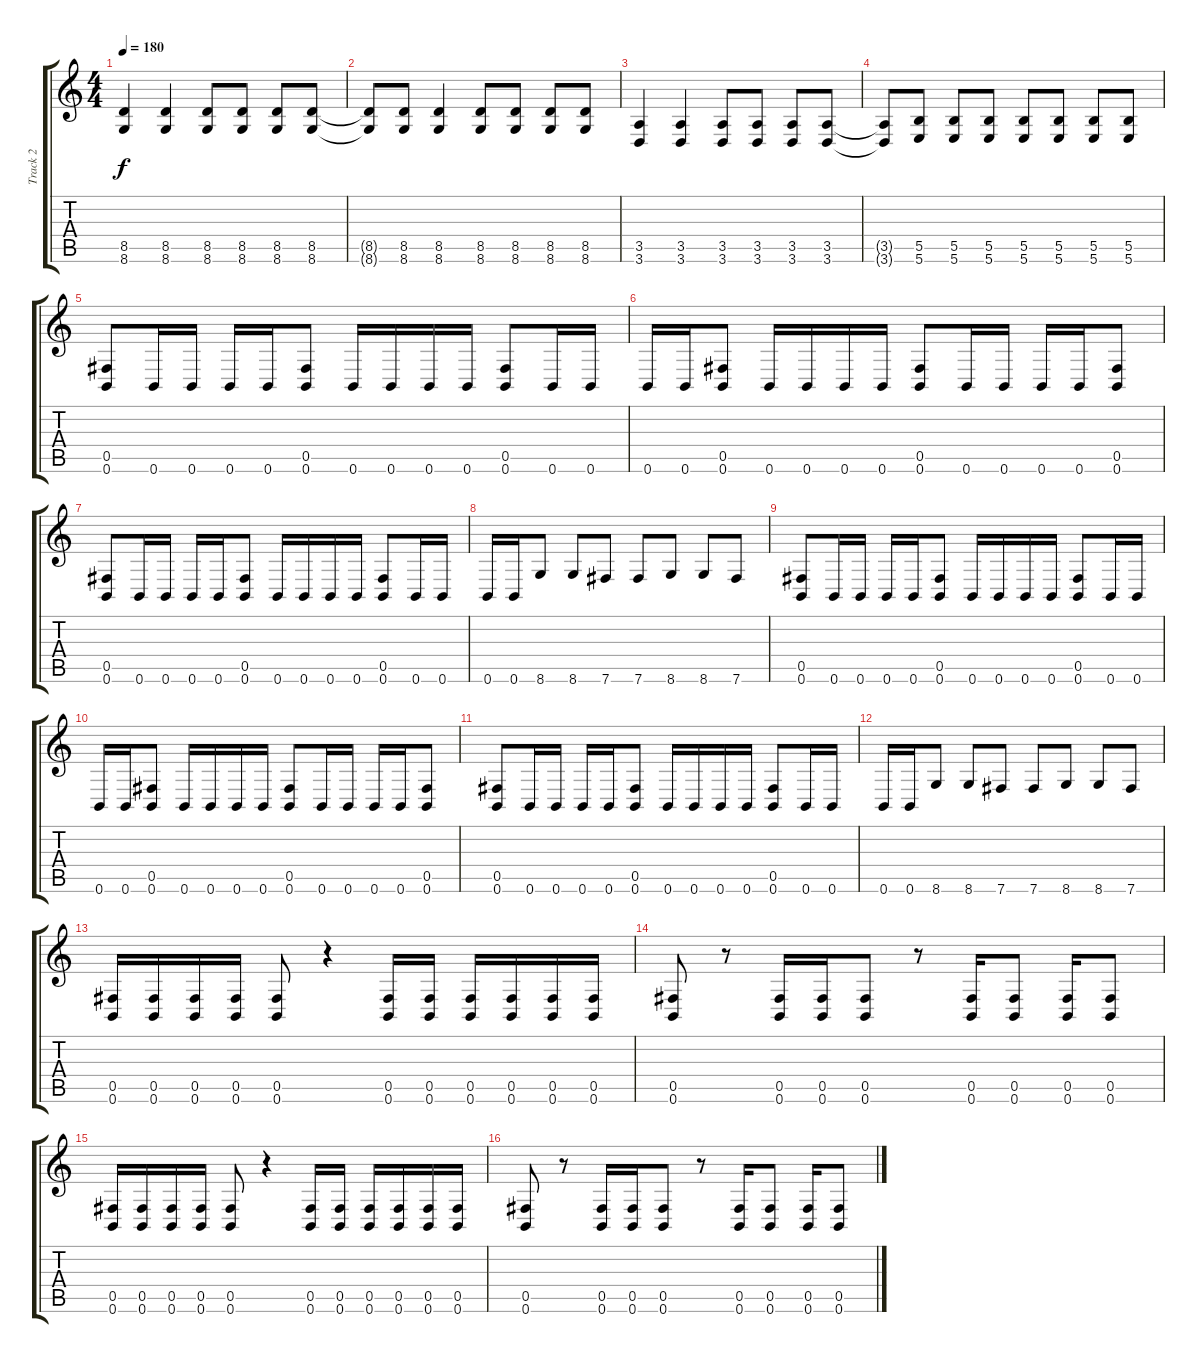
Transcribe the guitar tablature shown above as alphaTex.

\track ("Track 2" "Track 2") {instrument distortionguitar}
\staff {score tabs}
\tuning (Db4 Ab3 E3 B2 Gb2 B1) {hide}
\ts (4 4)
\tempo 180
\clef g2
\ks c
(8.5 8.6).4{dy f} (8.5 8.6).4 (8.5 8.6).8 (8.5 8.6).8 (8.5 8.6).8 (8.5 8.6).8 |
(8.5{t} 8.6{t}).8 (8.5 8.6).8 (8.5 8.6).4 (8.5 8.6).8 (8.5 8.6).8 (8.5 8.6).8 (8.5 8.6).8 |
(3.5 3.6).4 (3.5 3.6).4 (3.5 3.6).8 (3.5 3.6).8 (3.5 3.6).8 (3.5 3.6).8 |
(3.5{t} 3.6{t}).8 (5.5 5.6).8 (5.5 5.6).8 (5.5 5.6).8 (5.5 5.6).8 (5.5 5.6).8 (5.5 5.6).8 (5.5 5.6).8 |
(0.5 0.6).8 0.6.16 0.6.16 0.6.16 0.6.16 (0.5 0.6).8 0.6.16 0.6.16 0.6.16 0.6.16 (0.5 0.6).8 0.6.16 0.6.16 |
0.6.16 0.6.16 (0.5 0.6).8 0.6.16 0.6.16 0.6.16 0.6.16 (0.5 0.6).8 0.6.16 0.6.16 0.6.16 0.6.16 (0.5 0.6).8 |
(0.5 0.6).8 0.6.16 0.6.16 0.6.16 0.6.16 (0.5 0.6).8 0.6.16 0.6.16 0.6.16 0.6.16 (0.5 0.6).8 0.6.16 0.6.16 |
0.6.16 0.6.16 8.6.8 8.6.8 7.6.8 7.6.8 8.6.8 8.6.8 7.6.8 |
(0.5 0.6).8 0.6.16 0.6.16 0.6.16 0.6.16 (0.5 0.6).8 0.6.16 0.6.16 0.6.16 0.6.16 (0.5 0.6).8 0.6.16 0.6.16 |
0.6.16 0.6.16 (0.5 0.6).8 0.6.16 0.6.16 0.6.16 0.6.16 (0.5 0.6).8 0.6.16 0.6.16 0.6.16 0.6.16 (0.5 0.6).8 |
(0.5 0.6).8 0.6.16 0.6.16 0.6.16 0.6.16 (0.5 0.6).8 0.6.16 0.6.16 0.6.16 0.6.16 (0.5 0.6).8 0.6.16 0.6.16 |
0.6.16 0.6.16 8.6.8 8.6.8 7.6.8 7.6.8 8.6.8 8.6.8 7.6.8 |
(0.5 0.6).16 (0.5 0.6).16 (0.5 0.6).16 (0.5 0.6).16 (0.5 0.6).8 r.4 (0.5 0.6).16 (0.5 0.6).16 (0.5 0.6).16 (0.5 0.6).16 (0.5 0.6).16 (0.5 0.6).16 |
(0.5 0.6).8 r.8 (0.5 0.6).16 (0.5 0.6).16 (0.5 0.6).8 r.8 (0.5 0.6).16 (0.5 0.6).8 (0.5 0.6).16 (0.5 0.6).8 |
(0.5 0.6).16 (0.5 0.6).16 (0.5 0.6).16 (0.5 0.6).16 (0.5 0.6).8 r.4 (0.5 0.6).16 (0.5 0.6).16 (0.5 0.6).16 (0.5 0.6).16 (0.5 0.6).16 (0.5 0.6).16 |
(0.5 0.6).8 r.8 (0.5 0.6).16 (0.5 0.6).16 (0.5 0.6).8 r.8 (0.5 0.6).16 (0.5 0.6).8 (0.5 0.6).16 (0.5 0.6).8
